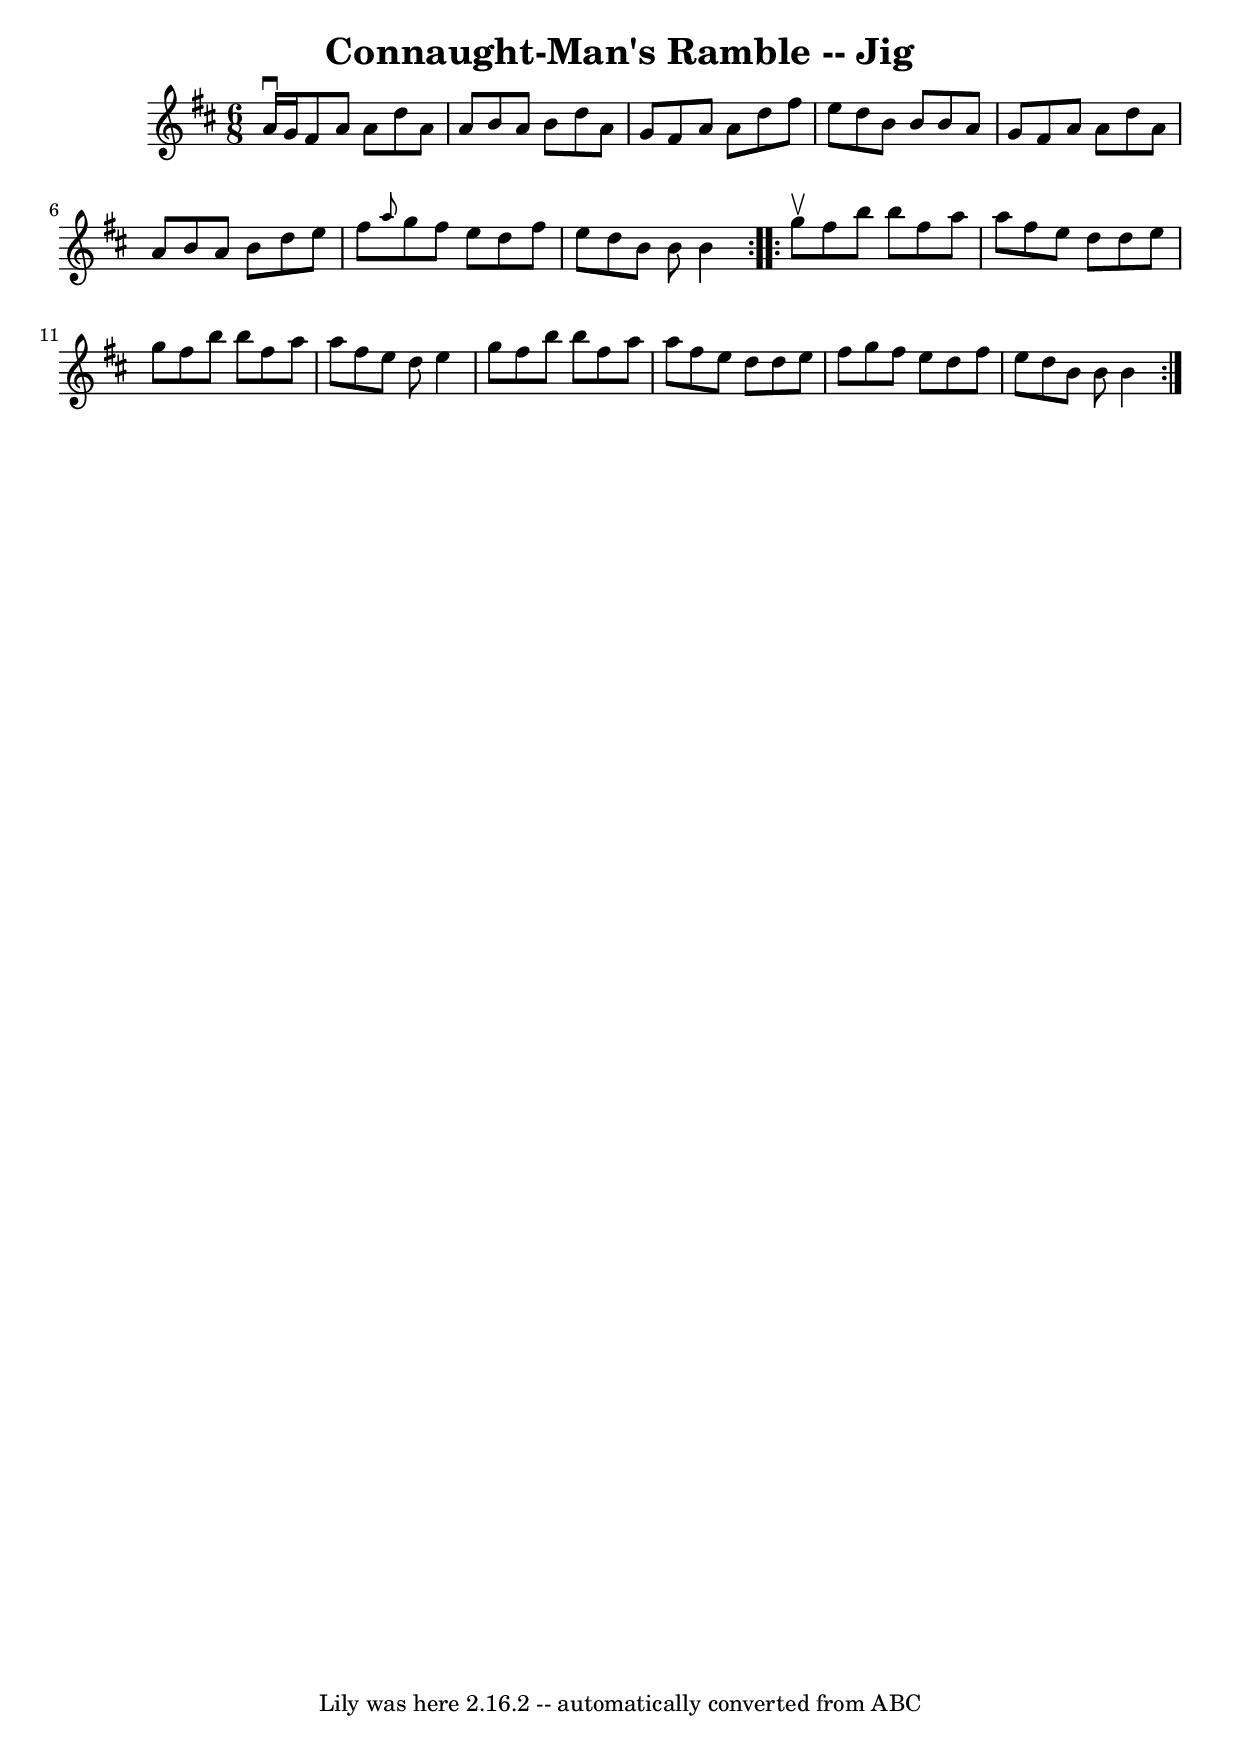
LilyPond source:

\version "2.16.2"
\include "Mammoth.ily"
\header {
  %% book = "Ryan's Mammoth Collection"
  crossRefNumber = "1"
  footnotes = "\\\\87 451"
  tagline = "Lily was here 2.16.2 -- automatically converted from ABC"
  title = "Connaught-Man's Ramble -- Jig"

}
voicedefault =  {



  \repeat volta 2 {

    \time 6/8 
    \key d \major a'16^\downbow g'16  |
    fis'8 a'8    
    a'8 d''8 a'8 a'8    |
    b'8 a'8 b'8 d''8 a'8 g'8 
    |
    fis'8 a'8 a'8 d''8 fis''8 e''8    |
    d''8  
    b'8 b'8 b'8 a'8 g'8    |
    fis'8 a'8 a'8 d''8   
    a'8 a'8    |
    b'8 a'8 b'8 d''8 e''8 fis''8    
    |
    \grace { a''8  
	   } g''8 fis''8 e''8 d''8 fis''8 e''8 
    |
    d''8 b'8 b'8 b'4  
  }     
  \repeat volta 2 {
    g''8^\upbow 
    |
    fis''8 b''8 b''8 fis''8 a''8 a''8    |
    
    fis''8 e''8 d''8 d''8 e''8 g''8    |
    fis''8 b''8    
    b''8 fis''8 a''8 a''8    |
    fis''8 e''8 d''8 e''4    
    g''8    |
    fis''8 b''8 b''8 fis''8 a''8 a''8    
    |
    fis''8 e''8 d''8 d''8 e''8 fis''8    |
    g''8  
    fis''8 e''8 d''8 fis''8 e''8    |
    d''8 b'8 b'8    
    b'4  
  }   

}

\score{
  <<

    \context Staff="default"
    {
      \voicedefault 
      
    }

  >>
  \layout {
    
  }
  \midi {
  }

}
